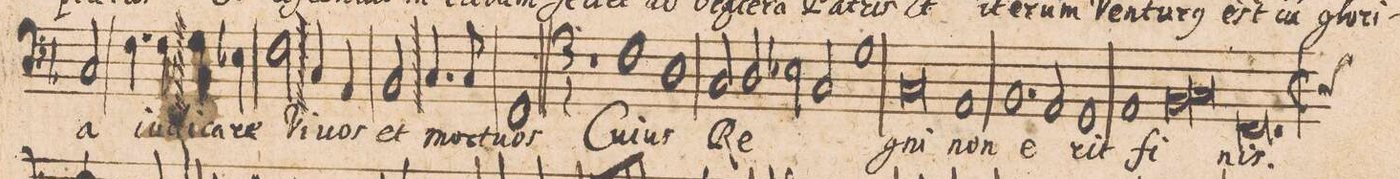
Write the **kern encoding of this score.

**kern	**text
*I"BASSVS.	*
*clefF4	*
*k[b-]	*
*met(C|)	*
*M2/2	*
2C/	-a
=119-	=119-
4.F\	iu-
8F\	-di-
4G\	-ca-
4E-X\	-re
=120-	=120-
2F\	Vi-
4C/	.
4AA/	-uos
=121-	=121-
2BB-/	et
4.C/	mor-
8C/	-tu-
=122-	=122-
1FF/	-os
=123||	=123-
*M3/1	*
1r	.
1F\	Cu-
1D\	-ius
=124-	=124-
2C/	Re-
2D/	.
2E-X\	.
2C/	.
1G\	.
=125-	=125-
0C/	-gni
1AA/	non
=126-	=126-
1.BB-/	e-
2AA/	.
1GG/	-rit
=127-	=127-
1AA/	fi-
*lig	*
1BB-/	.
1C/	.
*Xlig	*
=128-	=128-
*custos:D	*
0.FF/	-nis.
=129-	=129-
*M2/2	*
*met(C|)	*
*mmet(c|)	*
4r	.
*-	*-
